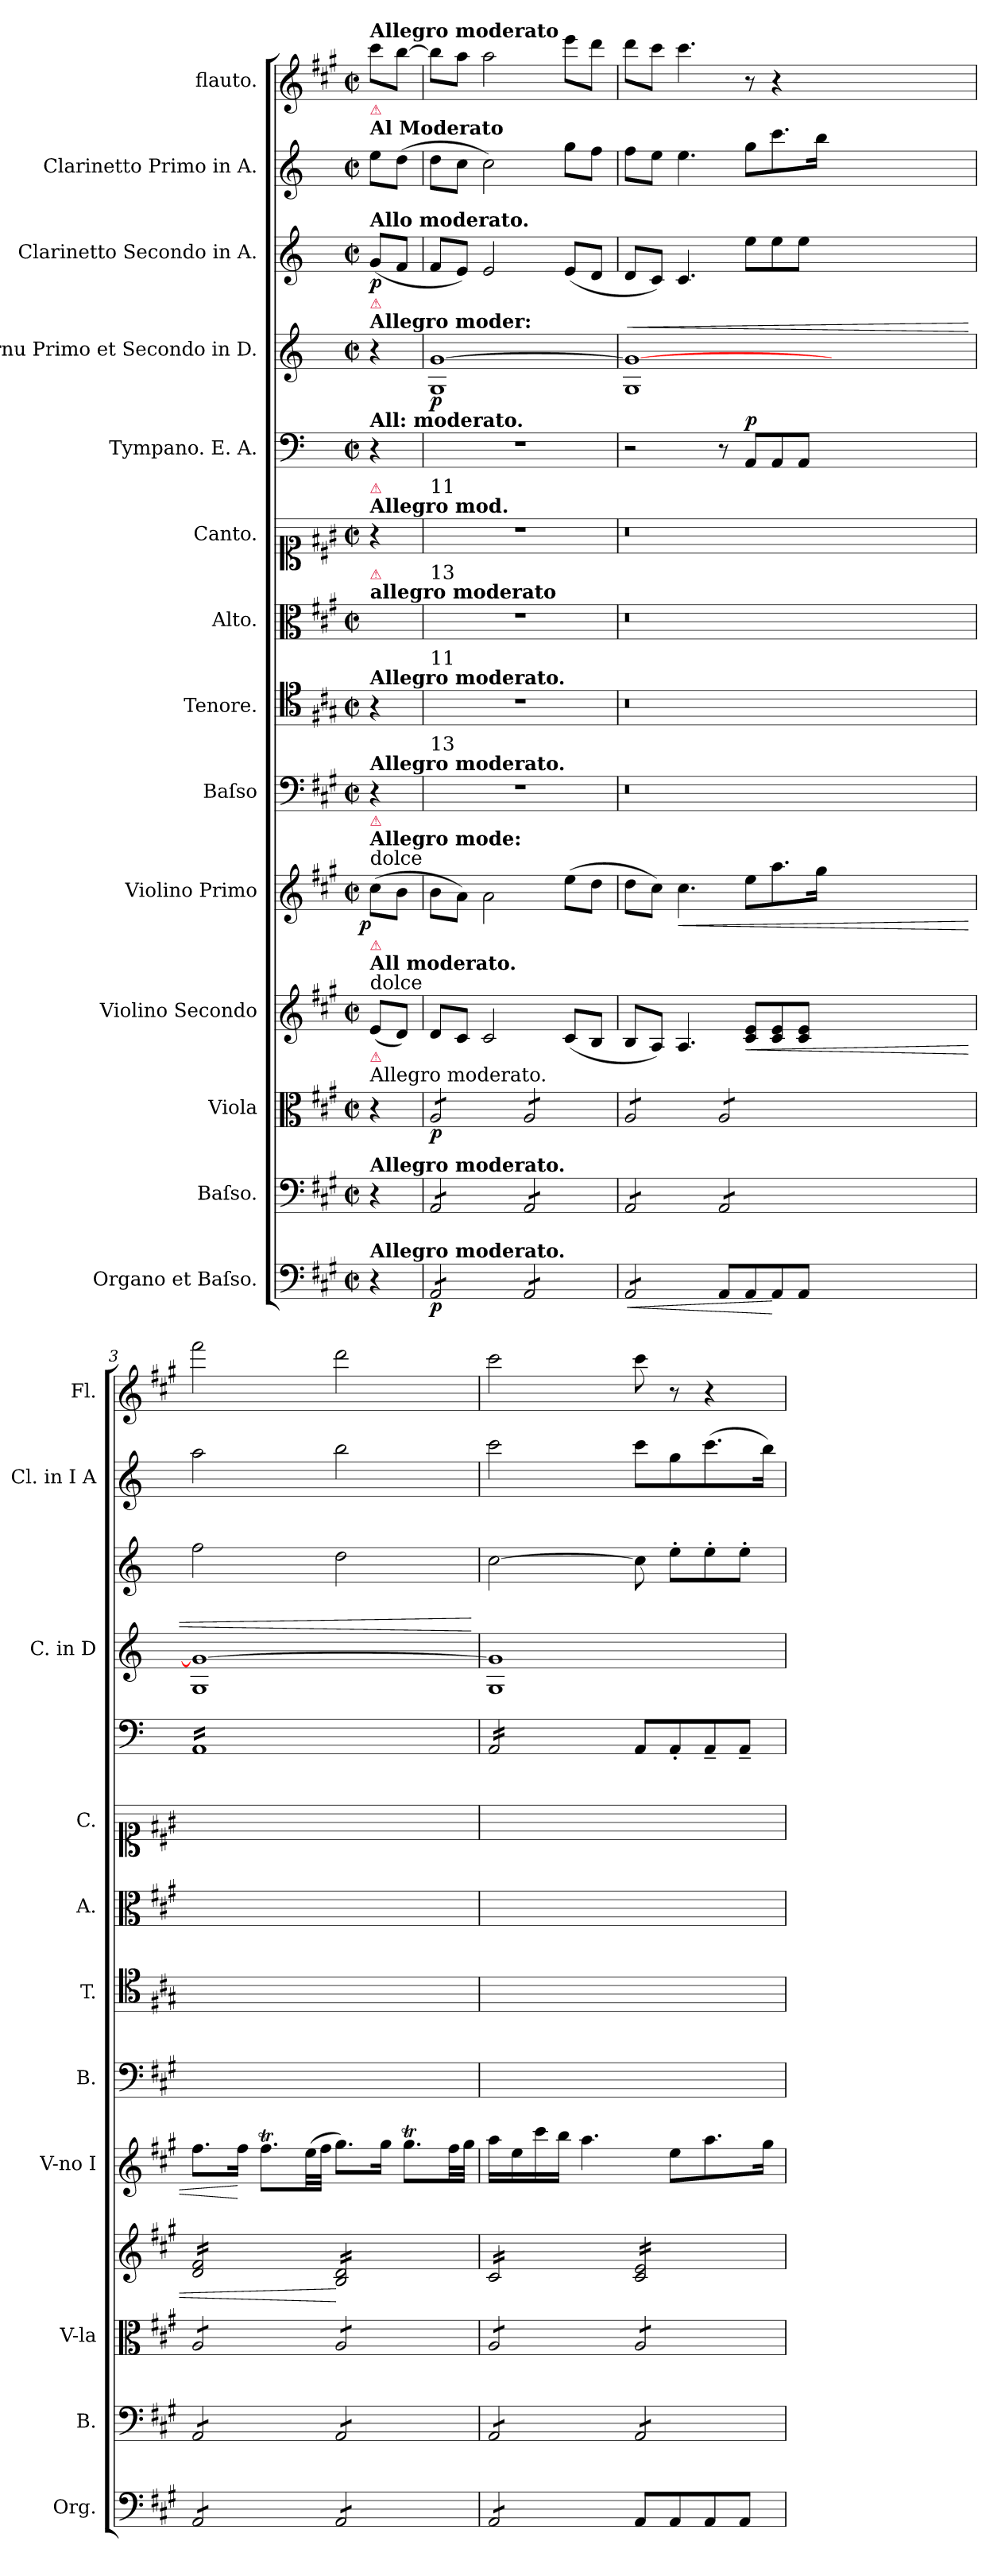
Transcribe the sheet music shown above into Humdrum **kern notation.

**kern	**dynam	**kern	**kern	**dynam	**kern	**dynam	**kern	**dynam	**kern	**kern	**kern	**kern	**kern	**dynam	**kern	**dynam	**kern	**dynam	**kern	**kern
*part14	*part14	*part13	*part12	*part12	*part11	*part11	*part10	*part10	*part9	*part8	*part7	*part6	*part5	*part5	*part4	*part4	*part3	*part3	*part2	*part1
*staff14	*staff14	*staff13	*staff12	*staff12	*staff11	*staff11	*staff10	*staff10	*staff9	*staff8	*staff7	*staff6	*staff5	*staff5	*staff4	*staff4	*staff3	*staff3	*staff2	*staff1
*I"Organo et Baſso.	*	*I"Baſso.	*I"Viola	*	*I"Violino Secondo	*	*I"Violino Primo	*	*I"Baſso	*I"Tenore.	*I"Alto.	*I"Canto.	*I"Tympano. E. A.	*	*I"Cornu Primo et Secondo in D.	*	*I"Clarinetto Secondo in A.	*	*I"Clarinetto Primo in A.	*I"flauto.
*I'Org.	*	*I'B.	*I'V-la	*	*	*	*I'V-no I	*	*I'B.	*I'T.	*I'A.	*I'C.	*	*	*I'C. in D	*	*	*	*I'Cl. in I A	*I'Fl.
*clefF4	*	*clefF4	*clefC3	*	*clefG2	*	*clefG2	*	*clefF4	*clefC4	*clefC3	*clefC1	*clefF4	*	*clefG2	*	*clefG2	*	*clefG2	*clefG2
*	*	*	*	*	*	*	*	*	*	*	*	*	*	*	*ITrd6c10	*	*ITrd2c3	*	*ITrd2c3	*
*k[f#c#g#]	*	*k[f#c#g#]	*k[f#c#g#]	*	*k[f#c#g#]	*	*k[f#c#g#]	*	*k[f#c#g#]	*k[f#c#g#]	*k[f#c#g#]	*k[f#c#g#]	*k[]	*	*k[f#c#]	*	*k[f#c#g#]	*	*k[f#c#g#]	*k[f#c#g#]
*M2/2	*	*M2/2	*M2/2	*	*M2/2	*	*M2/2	*	*M2/2	*M2/2	*M2/2	*M2/2	*M2/2	*	*M2/2	*	*M2/2	*	*M2/2	*M2/2
*met(c|)	*	*met(c|)	*met(c|)	*	*met(c|)	*	*met(c|)	*	*met(c|)	*met(c|)	*met(c|)	*met(c|)	*met(c|)	*	*met(c|)	*	*met(c|)	*	*met(c|)	*met(c|)
=	=	=	=	=	=	=	=	=	=	=	=	=	=	=	=	=	=	=	=	=
!	!	!	!	!	!	!	!	!	!	!	!	!	!	!	!	!	!	!	!	!LO:TX:a:B:t=Allegro moderato
!	!	!	!	!	!	!	!	!	!	!	!	!	!	!	!	!	!	!	!	!LO:TX:b:color=crimson:t=⚠
!	!	!	!	!	!	!	!	!	!	!	!	!	!	!	!	!	!	!	!LO:TX:a:B:t=Al Moderato	!
!	!	!	!	!	!	!	!	!	!	!	!	!	!	!	!	!	!LO:TX:a:B:t=Allo moderato.	!	!	!
!	!	!	!	!	!	!	!	!	!	!	!	!	!	!	!LO:TX:a:B:t=Allegro moder&colon;	!	!	!	!	!
!	!	!	!	!	!	!	!	!	!	!	!	!	!	!	!LO:TX:a:color=crimson:t=⚠	!	!	!	!	!
!	!	!	!	!	!	!	!	!	!	!	!	!	!LO:TX:a:B:t=All&colon; moderato.	!	!	!	!	!	!	!
!	!	!	!	!	!	!	!	!	!	!	!	!LO:TX:a:B:t=Allegro mod.	!	!	!	!	!	!	!	!
!	!	!	!	!	!	!	!	!	!	!	!	!LO:TX:a:color=crimson:t=⚠	!	!	!	!	!	!	!	!
!	!	!	!	!	!	!	!	!	!	!	!LO:TX:a:B:t=allegro moderato	!	!	!	!	!	!	!	!	!
!	!	!	!	!	!	!	!	!	!	!	!LO:TX:a:color=crimson:t=⚠	!	!	!	!	!	!	!	!	!
!	!	!	!	!	!	!	!	!	!	!LO:TX:a:B:t=Allegro moderato.	!	!	!	!	!	!	!	!	!	!
!	!	!	!	!	!	!	!	!	!LO:TX:a:B:t=Allegro moderato.	!	!	!	!	!	!	!	!	!	!	!
!	!	!	!	!	!	!	!LO:TX:a:t=dolce	!	!	!	!	!	!	!	!	!	!	!	!	!
!	!	!	!	!	!	!	!LO:TX:a:B:t=Allegro mode&colon;	!	!	!	!	!	!	!	!	!	!	!	!	!
!	!	!	!	!	!	!	!LO:TX:a:color=crimson:t=⚠	!	!	!	!	!	!	!	!	!	!	!	!	!
!	!	!	!	!	!LO:TX:a:t=dolce	!	!	!	!	!	!	!	!	!	!	!	!	!	!	!
!	!	!	!	!	!LO:TX:a:B:t=All moderato.	!	!	!	!	!	!	!	!	!	!	!	!	!	!	!
!	!	!	!	!	!LO:TX:a:color=crimson:t=⚠	!	!	!	!	!	!	!	!	!	!	!	!	!	!	!
!	!	!	!LO:TX:a:t=Allegro moderato.	!	!	!	!	!	!	!	!	!	!	!	!	!	!	!	!	!
!	!	!	!LO:TX:a:color=crimson:t=⚠	!	!	!	!	!	!	!	!	!	!	!	!	!	!	!	!	!
!	!	!LO:TX:a:B:t=Allegro moderato.	!	!	!	!	!	!	!	!	!	!	!	!	!	!	!	!	!	!
!LO:TX:a:B:t=Allegro moderato.	!	!	!	!	!	!	!	!	!	!	!	!	!	!	!	!	!	!	!	!
!	!	!	!	!	!	!	!	!LO:DY:rj	!	!	!	!	!	!	!	!	!	!	!	!
4r	.	4r	4r	.	(8e/L	.	(8cc#\L	p	4r	4r	4ryy	4r	4r	.	4r	.	(8e/L	p	8cc#\L	8ccc#\L
.	.	.	.	.	8d/J)	.	8b\J	.	.	.	.	.	.	.	.	.	8d/J	.	(8b\J	[8bb\J
=1	=1	=1	=1	=1	=1	=1	=1	=1	=1	=1	=1	=1	=1	=1	=1	=1	=1	=1	=1	=1
!	!	!	!	!	!	!	!	!	!	!	!	!LO:TX:a:t=11	!	!	!	!	!	!	!	!
!	!	!	!	!	!	!	!	!	!	!	!LO:TX:a:t=13	!	!	!	!	!	!	!	!	!
!	!	!	!	!	!	!	!	!	!	!LO:TX:a:t=11	!	!	!	!	!	!	!	!	!	!
!	!	!	!	!	!	!	!	!	!LO:TX:a:t=13	!	!	!	!	!	!	!	!	!	!	!
*tremolo	*	*	*	*	*	*	*	*	*	*	*	*	*	*	*	*	*	*	*	*
*	*	*tremolo	*	*	*	*	*	*	*	*	*	*	*	*	*	*	*	*	*	*
*	*	*	*tremolo	*	*	*	*	*	*	*	*	*	*	*	*	*	*	*	*	*
8AA/L	p	8AA/L	8A/L	p	8d/L	.	8b\L	.	1r	1r	1r	1r	1r	.	1AA [1A	p	8d/L	.	8b\L	8bb\L]
8AA/	.	8AA/	8A/	.	8c#/J	.	8a\J)	.	.	.	.	.	.	.	.	.	8c#/J)	.	8a\J	8aa\J
8AA/	.	8AA/	8A/	.	2c#/	.	2a\	.	.	.	.	.	.	.	.	.	2c#/	.	2a\)	2aa\
8AA/J	.	8AA/J	8A/J	.	.	.	.	.	.	.	.	.	.	.	.	.	.	.	.	.
8AA/L	.	8AA/L	8A/L	.	.	.	.	.	.	.	.	.	.	.	.	.	.	.	.	.
8AA/	.	8AA/	8A/	.	.	.	.	.	.	.	.	.	.	.	.	.	.	.	.	.
8AA/	.	8AA/	8A/	.	(8c#/L	.	(8ee\L	.	.	.	.	.	.	.	.	.	(8c#/L	.	8ee\L	8eee\L
8AA/J	.	8AA/J	8A/J	.	8B/J	.	8dd\J	.	.	.	.	.	.	.	.	.	8B/J	.	8dd\J	8ddd\J
=2	=2	=2	=2	=2	=2	=2	=2	=2	=2	=2	=2	=2	=2	=2	=2	=2	=2	=2	=2	=2
!	!LO:HP:b	!	!	!	!	!	!	!	!	!	!	!	!	!	!	!LO:HP:a	!	!	!	!
8AA/L	<	8AA/L	8A/L	.	8B/L	.	8dd\L	.	0.r	0.r	0.r	0.r	2r	.	1AA 1A_	<	8B/L	.	8dd\L	8ddd\L
8AA/	.	8AA/	8A/	.	8A/J)	.	8cc#\J)	.	.	.	.	.	.	.	.	.	8A/J)	.	8cc#\J	8ccc#\J
!	!	!	!	!	!	!	!	!LO:HP:b	!	!	!	!	!	!	!	!	!	!	!	!
8AA/	.	8AA/	8A/	.	4.A/	.	4.cc#\	<	.	.	.	.	.	.	.	.	4.A/	.	4.cc#\	4.ccc#\
8AA/J	.	8AA/J	8A/J	.	.	.	.	.	.	.	.	.	.	.	.	.	.	.	.	.
*Xtremolo	*	*	*	*	*	*	*	*	*	*	*	*	*	*	*	*	*	*	*	*
8AA/L	.	8AA/L	8A/L	.	.	.	.	.	.	.	.	.	8r	.	.	.	.	.	.	.
!	!	!	!	!	!	!LO:HP:b	!	!	!	!	!	!	!	!LO:DY:a	!	!	!	!	!	!
8AA/	.	8AA/	8A/	.	8c#/ 8e/L	<	8ee\L	.	.	.	.	.	8AA/L	p	.	.	8cc#\L	.	8ee\L	8r
8AA/	[	8AA/	8A/	.	8c#/ 8e/	.	8.aa\	.	.	.	.	.	8AA/	.	.	.	8cc#\	.	8.aa\	4r
8AA/J	.	8AA/J	8A/J	.	8c#/ 8e/J	.	.	.	.	.	.	.	8AA/J	.	.	.	8cc#\J	.	.	.
.	.	.	.	.	.	.	16gg#\Jk	.	.	.	.	.	.	.	.	.	.	.	16gg#\Jk	.
0ryy	.	0ryy	0ryy	.	0ryy	.	0ryy	.	.	.	.	.	0ryy	.	0ryy	.	0ryy	.	0ryy	0ryy
=3	=3	=3	=3	=3	=3	=3	=3	=3	=3	=3	=3	=3	=3	=3	=3	=3	=3	=3	=3	=3
*tremolo	*	*	*	*	*	*	*	*	*	*	*	*	*	*	*	*	*	*	*	*
*	*	*	*	*	*tremolo	*	*	*	*	*	*	*	*	*	*	*	*	*	*	*
*	*	*	*	*	*	*	*	*	*	*	*	*	*tremolo	*	*	*	*	*	*	*
8AA/L	.	8AA/L	8A/L	.	16d/ 16f#/LL	.	8.ff#\L	.	1ryy	1ryy	1ryy	1ryy	16AA/LL	.	1AA 1A_	.	2dd\	.	2ff#\	2fff#\
.	.	.	.	.	16d/ 16f#/	.	.	.	.	.	.	.	16AA/	.	.	.	.	.	.	.
8AA/	.	8AA/	8A/	.	16d/ 16f#/	.	.	.	.	.	.	.	16AA/	.	.	.	.	.	.	.
.	.	.	.	.	16d/ 16f#/	.	16ff#\Jk	[	.	.	.	.	16AA/	.	.	.	.	.	.	.
8AA/	.	8AA/	8A/	.	16d/ 16f#/	.	8.ff#T\L	.	.	.	.	.	16AA/	.	.	.	.	.	.	.
.	.	.	.	.	16d/ 16f#/	.	.	.	.	.	.	.	16AA/	.	.	.	.	.	.	.
8AA/J	.	8AA/J	8A/J	.	16d/ 16f#/	.	.	.	.	.	.	.	16AA/	.	.	.	.	.	.	.
.	.	.	.	.	16d/ 16f#/JJ	.	(32ee\LL	.	.	.	.	.	16AA/	.	.	.	.	.	.	.
.	.	.	.	.	.	.	32ff#\JJJ	.	.	.	.	.	.	.	.	.	.	.	.	.
8AA/L	.	8AA/L	8A/L	.	16B/ 16d/LL	[	8.gg#\L)	.	.	.	.	.	16AA/	.	.	.	2b\	.	2gg#\	2ddd\
.	.	.	.	.	16B/ 16d/	.	.	.	.	.	.	.	16AA/	.	.	.	.	.	.	.
8AA/	.	8AA/	8A/	.	16B/ 16d/	.	.	.	.	.	.	.	16AA/	.	.	.	.	.	.	.
.	.	.	.	.	16B/ 16d/	.	16gg#\Jk	.	.	.	.	.	16AA/	.	.	.	.	.	.	.
8AA/	.	8AA/	8A/	.	16B/ 16d/	.	8.gg#t\L	.	.	.	.	.	16AA/	.	.	.	.	.	.	.
.	.	.	.	.	16B/ 16d/	.	.	.	.	.	.	.	16AA/	.	.	.	.	.	.	.
8AA/J	.	8AA/J	8A/J	.	16B/ 16d/	.	.	.	.	.	.	.	16AA/	.	.	.	.	.	.	.
.	.	.	.	.	16B/ 16d/JJ	.	32ff#\LL	.	.	.	.	.	16AA/JJ	.	.	.	.	.	.	.
.	.	.	.	.	.	.	32gg#\JJJ	.	.	.	.	.	.	.	.	.	.	.	.	.
.	.	.	.	.	.	.	.	.	.	.	.	.	.	.	.	[	.	.	.	.
=4	=4	=4	=4	=4	=4	=4	=4	=4	=4	=4	=4	=4	=4	=4	=4	=4	=4	=4	=4	=4
8AA/L	.	8AA/L	8A/L	.	16c#/LL	.	16aa\LL	.	1ryy	1ryy	1ryy	1ryy	16AA/LL	.	1AA 1A]	.	[2a\	.	2aa\	2ccc#\
.	.	.	.	.	16c#/	.	16ee\	.	.	.	.	.	16AA/	.	.	.	.	.	.	.
8AA/	.	8AA/	8A/	.	16c#/	.	16ccc#\	.	.	.	.	.	16AA/	.	.	.	.	.	.	.
.	.	.	.	.	16c#/	.	16bb\JJ	.	.	.	.	.	16AA/	.	.	.	.	.	.	.
8AA/	.	8AA/	8A/	.	16c#/	.	4.aa\	.	.	.	.	.	16AA/	.	.	.	.	.	.	.
.	.	.	.	.	16c#/	.	.	.	.	.	.	.	16AA/	.	.	.	.	.	.	.
8AA/J	.	8AA/J	8A/J	.	16c#/	.	.	.	.	.	.	.	16AA/	.	.	.	.	.	.	.
*Xtremolo	*	*	*	*	*	*	*	*	*	*	*	*	*	*	*	*	*	*	*	*
.	.	.	.	.	16c#/JJ	.	.	.	.	.	.	.	16AA/JJ	.	.	.	.	.	.	.
*	*	*	*	*	*	*	*	*	*	*	*	*	*Xtremolo	*	*	*	*	*	*	*
8AA/L	.	8AA/L	8A/L	.	16c#/ 16e/LL	.	.	.	.	.	.	.	8AA/L	.	.	.	8a\]	.	8aa\L	8ccc#\
.	.	.	.	.	16c#/ 16e/	.	.	.	.	.	.	.	.	.	.	.	.	.	.	.
8AA/	.	8AA/	8A/	.	16c#/ 16e/	.	8ee\L	.	.	.	.	.	8AA'/	.	.	.	8cc#'\L	.	8ee\	8r
.	.	.	.	.	16c#/ 16e/	.	.	.	.	.	.	.	.	.	.	.	.	.	.	.
8AA/	.	8AA/	8A/	.	16c#/ 16e/	.	8.aa\	.	.	.	.	.	8AA~/	.	.	.	8cc#'\	.	(8.aa\	4r
.	.	.	.	.	16c#/ 16e/	.	.	.	.	.	.	.	.	.	.	.	.	.	.	.
8AA/J	.	8AA/J	8A/J	.	16c#/ 16e/	.	.	.	.	.	.	.	8AA~/J	.	.	.	8cc#'\J	.	.	.
*	*	*	*Xtremolo	*	*	*	*	*	*	*	*	*	*	*	*	*	*	*	*	*
*	*	*Xtremolo	*	*	*	*	*	*	*	*	*	*	*	*	*	*	*	*	*	*
.	.	.	.	.	16c#/ 16e/JJ	.	16gg#\Jk	.	.	.	.	.	.	.	.	.	.	.	16gg#\Jk)	.
*	*	*	*	*	*Xtremolo	*	*	*	*	*	*	*	*	*	*	*	*	*	*	*
=	=	=	=	=	=	=	=	=	=	=	=	=	=	=	=	=	=	=	=	=
*-	*-	*-	*-	*-	*-	*-	*-	*-	*-	*-	*-	*-	*-	*-	*-	*-	*-	*-	*-	*-
